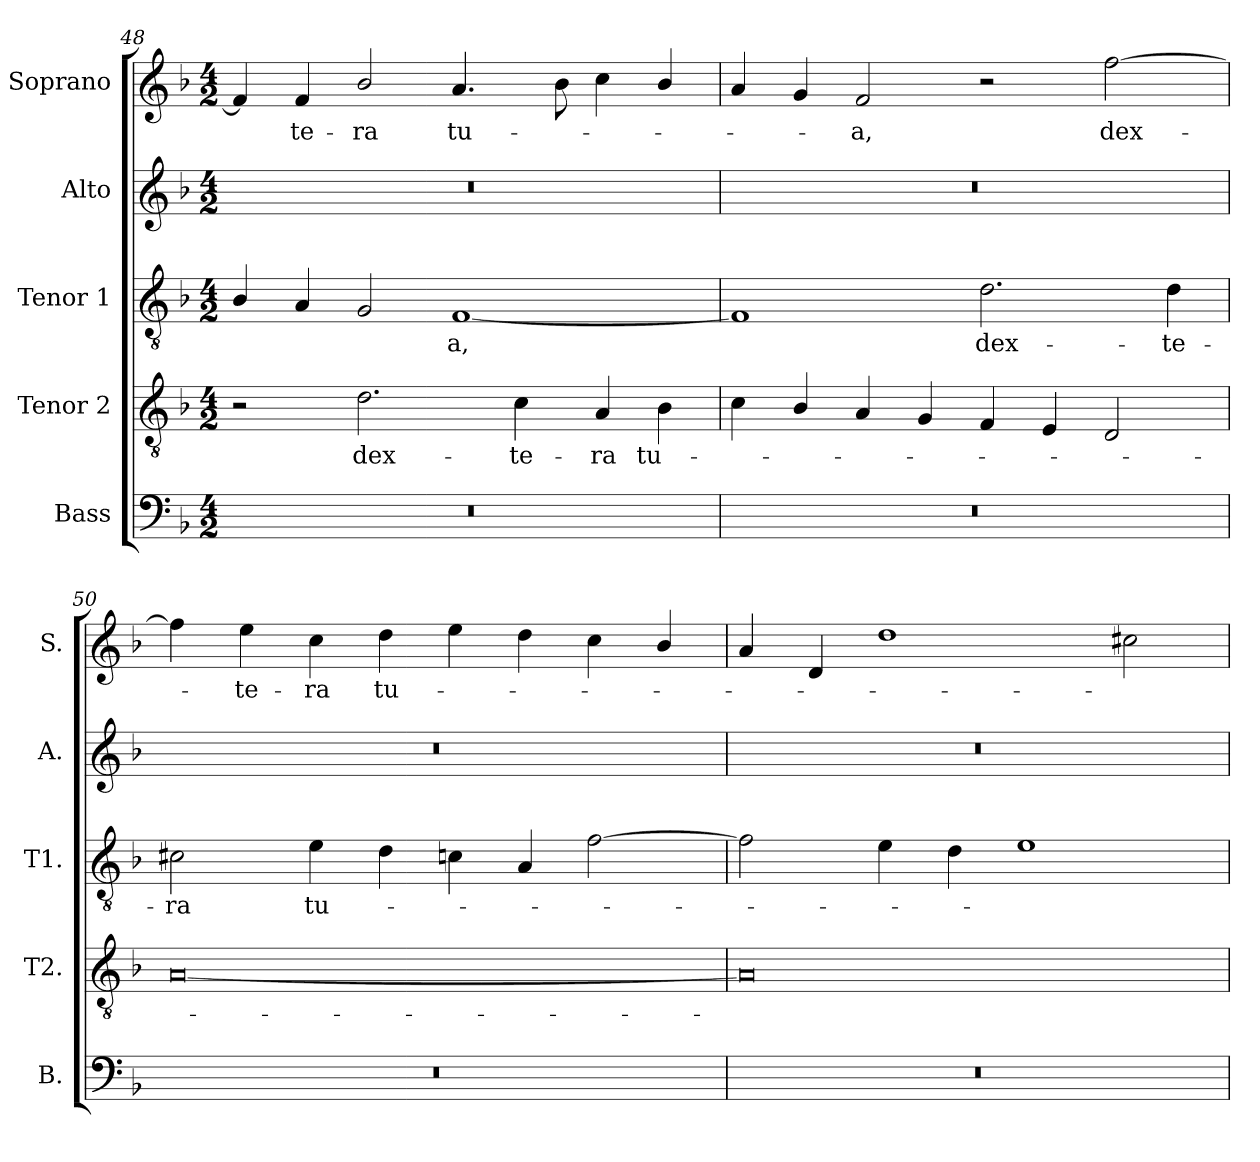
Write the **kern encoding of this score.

**kern	**kern	**text	**kern	**text	**kern	**kern	**text
*part5	*part4	*part4	*part3	*part3	*part2	*part1	*part1
*staff5	*staff4	*staff4	*staff3	*staff3	*staff2	*staff1	*staff1
*I"Bass	*I"Tenor 2	*	*I"Tenor 1	*	*I"Alto	*I"Soprano	*
*I'B.	*I'T2.	*	*I'T1.	*	*I'A.	*I'S.	*
!!LO:LB:g=z
*clefF4	*clefGv2	*	*clefGv2	*	*clefG2	*clefG2	*
*	*ITrd7c12	*	*ITrd7c12	*	*	*	*
*k[b-]	*k[b-]	*	*k[b-]	*	*k[b-]	*k[b-]	*
*F:	*F:	*	*F:	*	*F:	*F:	*
*M4/2	*M4/2	*	*M4/2	*	*M4/2	*M4/2	*
=48	=48	=48	=48	=48	=48	=48	=48
!LO:N:vis=1	!	!	!	!	!LO:N:vis=1	!	!
0r	2r	.	4BB-i/	.	0r	4fi/]	.
!	!	!	!	!	!	!	!LO:LY:b:color=#000000
.	.	.	4AAi/	.	.	4fi/	-te-
!	!	!LO:LY:b:color=#000000	!	!	!	!	!
!	!	!	!	!	!	!	!LO:LY:b:color=#000000
.	2.Di\	dex-	2GGi/	.	.	2b-i/	-ra
!	!	!	!	!LO:LY:b:color=#000000	!	!	!
!	!	!	!	!	!	!	!LO:LY:b:color=#000000
.	.	.	[1FFi	-a,	.	4.ai/	tu-
!	!	!LO:LY:b:color=#000000	!	!	!	!	!
.	4Ci\	-te-	.	.	.	.	.
.	.	.	.	.	.	8b-i\	.
!	!	!LO:LY:b:color=#000000	!	!	!	!	!
.	4AAi/	-ra	.	.	.	4cci\	.
!	!	!LO:LY:b:color=#000000	!	!	!	!	!
.	4BB-i\	tu-	.	.	.	4b-i/	.
=49	=49	=49	=49	=49	=49	=49	=49
!LO:N:vis=1	!	!	!	!	!LO:N:vis=1	!	!
0r	4Ci\	.	1FFi]	.	0r	4ai/	.
.	4BB-i/	.	.	.	.	4gi/	.
!	!	!	!	!	!	!	!LO:LY:b:color=#000000
.	4AAi/	.	.	.	.	2fi/	-a,
.	4GGi/	.	.	.	.	.	.
!	!	!	!	!LO:LY:b:color=#000000	!	!	!
.	4FFi/	.	2.Di\	dex-	.	2r	.
.	4EEi/	.	.	.	.	.	.
!	!	!	!	!	!	!	!LO:LY:b:color=#000000
.	2DDi/	.	.	.	.	[2ffi\	dex-
!	!	!	!	!LO:LY:b:color=#000000	!	!	!
.	.	.	4Di\	-te-	.	.	.
=50	=50	=50	=50	=50	=50	=50	=50
!LO:N:vis=1	!	!	!	!	!	!	!
!	!	!	!	!LO:LY:b:color=#000000	!LO:N:vis=1	!	!
0r	[0AAi	.	2C#Xi\	-ra	0r	4ffi\]	.
!	!	!	!	!	!	!	!LO:LY:b:color=#000000
.	.	.	.	.	.	4eei\	-te-
!	!	!	!	!LO:LY:b:color=#000000	!	!	!
!	!	!	!	!	!	!	!LO:LY:b:color=#000000
.	.	.	4Ei\	tu-	.	4cci\	-ra
!	!	!	!	!	!	!	!LO:LY:b:color=#000000
.	.	.	4Di\	.	.	4ddi\	tu-
.	.	.	4Cni\	.	.	4eei\	.
.	.	.	4AAi/	.	.	4ddi\	.
.	.	.	[2Fi\	.	.	4cci\	.
.	.	.	.	.	.	4b-i/	.
=51	=51	=51	=51	=51	=51	=51	=51
!LO:N:vis=1	!	!	!	!	!LO:N:vis=1	!	!
0r	0AAi]	.	2Fi\]	.	0r	4ai/	.
.	.	.	.	.	.	4di/	.
.	.	.	4Ei\	.	.	1ddi	.
.	.	.	4Di\	.	.	.	.
.	.	.	1Ei	.	.	.	.
.	.	.	.	.	.	2cc#Xi\	.
=	=	=	=	=	=	=	=
*-	*-	*-	*-	*-	*-	*-	*-
